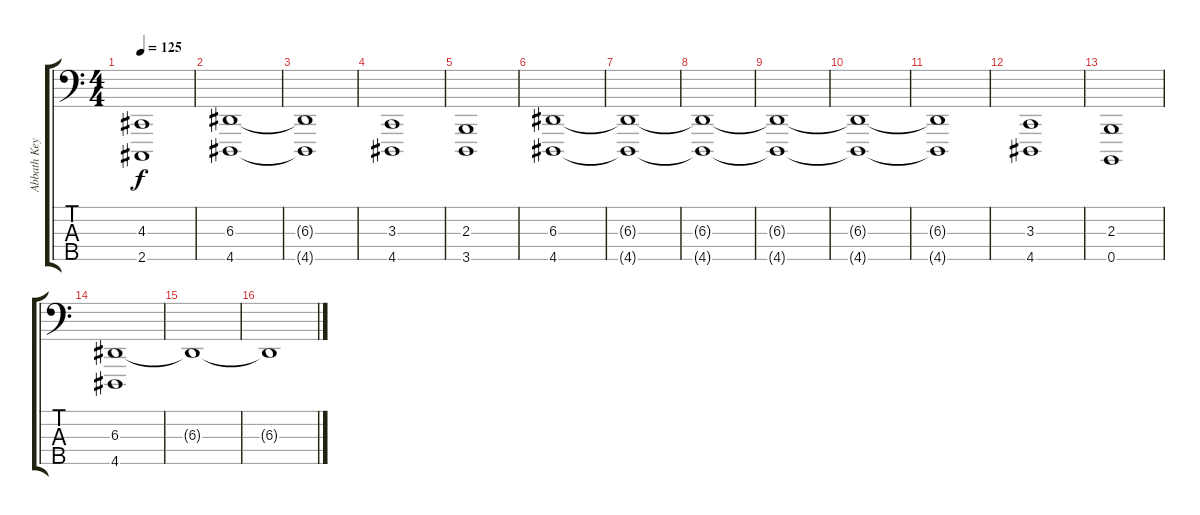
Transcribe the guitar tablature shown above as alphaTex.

\track ("Abbath Keybord" "Abbath Key") {instrument synthstrings1}
\staff {score tabs}
\tuning (G2 D2 A1 E1 B0) {hide}
\ts (4 4)
\tempo 125
\clef f4
\ks c
(4.3{t} 2.5{t}).1{dy f} |
(6.3 4.5).1 |
(6.3{t} 4.5{t}).1 |
(3.3 4.5).1 |
(2.3 3.5).1 |
(6.3 4.5).1 |
(6.3{t} 4.5{t}).1 |
(6.3{t} 4.5{t}).1 |
(6.3{t} 4.5{t}).1 |
(6.3{t} 4.5{t}).1 |
(6.3{t} 4.5{t}).1 |
(3.3 4.5).1 |
(2.3 0.5).1 |
(6.3 4.5).1 |
6.3{t}.1 |
6.3{t}.1
